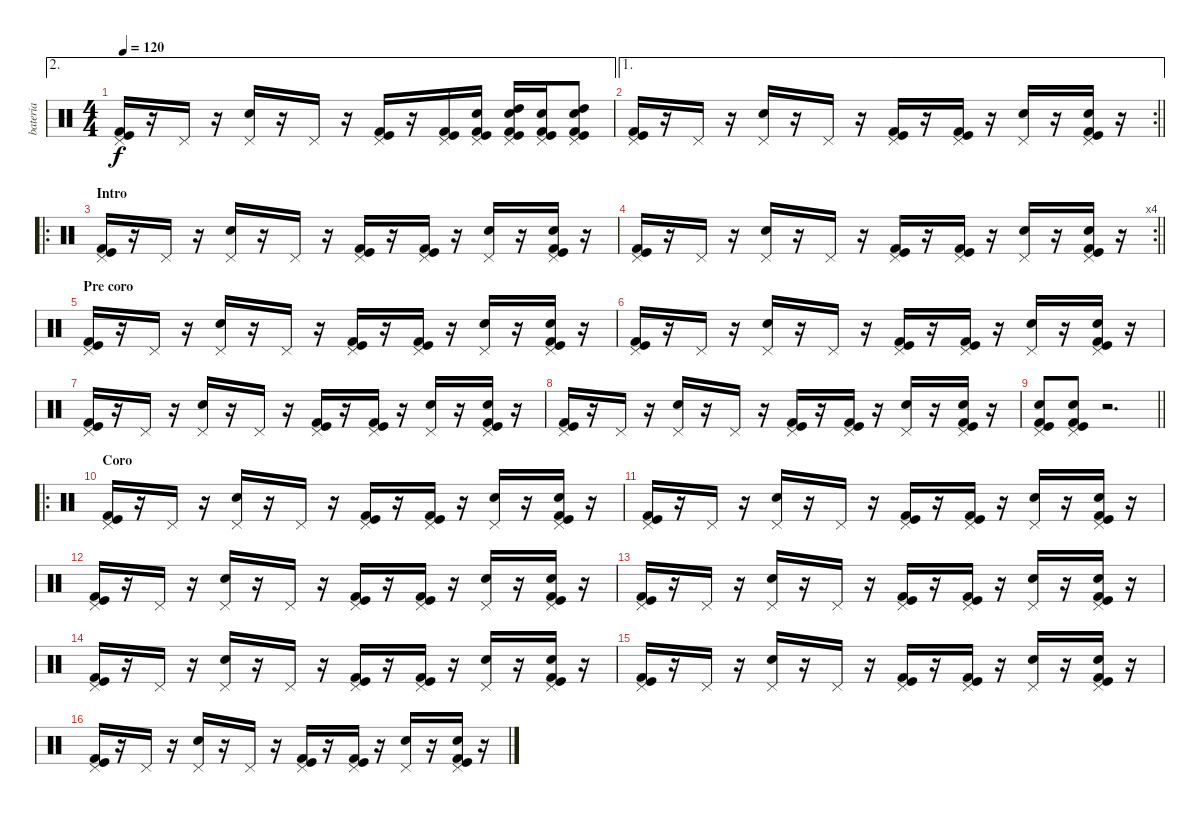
\track ("bateria" "bateria") {instrument percussion}
\staff {score}
\articulation defaults
\ae 2
\ts (4 4)
\tempo 120
\clef neutral
\ks c
("Kick (hit) 2" "Kick (hit)" "Pedal Hi-Hat (hit)").16{dy f} r.16 "Pedal Hi-Hat (hit)".16 r.16 ("Electric Snare (hit)" "Pedal Hi-Hat (hit)").16 r.16 "Pedal Hi-Hat (hit)".16 r.16 ("Kick (hit) 2" "Kick (hit)" "Pedal Hi-Hat (hit)").16 r.16 ("Kick (hit) 2" "Kick (hit)" "Pedal Hi-Hat (hit)").16 ("Electric Snare (hit)" "Kick (hit) 2" "Kick (hit)" "Pedal Hi-Hat (hit)").16 ("High Tom (hit)" "Electric Snare (hit)" "Kick (hit) 2" "Kick (hit)" "Pedal Hi-Hat (hit)").16 ("Electric Snare (hit)" "Kick (hit) 2" "Kick (hit)" "Pedal Hi-Hat (hit)").16 ("High Tom (hit)" "Electric Snare (hit)" "Kick (hit) 2" "Kick (hit)" "Pedal Hi-Hat (hit)").8 |
\ae 1
\rc 2
\barLineRight lightlight
("Kick (hit) 2" "Kick (hit)" "Pedal Hi-Hat (hit)").16 r.16 "Pedal Hi-Hat (hit)".16 r.16 ("Electric Snare (hit)" "Pedal Hi-Hat (hit)").16 r.16 "Pedal Hi-Hat (hit)".16 r.16 ("Kick (hit) 2" "Kick (hit)" "Pedal Hi-Hat (hit)").16 r.16 ("Kick (hit) 2" "Kick (hit)" "Pedal Hi-Hat (hit)").16 r.16 ("Electric Snare (hit)" "Pedal Hi-Hat (hit)").16 r.16 ("Electric Snare (hit)" "Kick (hit) 2" "Kick (hit)" "Pedal Hi-Hat (hit)").16 r.16 |
\ro
\section ("" "Intro")
("Kick (hit) 2" "Kick (hit)" "Pedal Hi-Hat (hit)").16 r.16 "Pedal Hi-Hat (hit)".16 r.16 ("Electric Snare (hit)" "Pedal Hi-Hat (hit)").16 r.16 "Pedal Hi-Hat (hit)".16 r.16 ("Kick (hit) 2" "Kick (hit)" "Pedal Hi-Hat (hit)").16 r.16 ("Kick (hit) 2" "Kick (hit)" "Pedal Hi-Hat (hit)").16 r.16 ("Electric Snare (hit)" "Pedal Hi-Hat (hit)").16 r.16 ("Electric Snare (hit)" "Kick (hit) 2" "Kick (hit)" "Pedal Hi-Hat (hit)").16 r.16 |
\rc 4
\barLineRight lightlight
("Kick (hit) 2" "Kick (hit)" "Pedal Hi-Hat (hit)").16 r.16 "Pedal Hi-Hat (hit)".16 r.16 ("Electric Snare (hit)" "Pedal Hi-Hat (hit)").16 r.16 "Pedal Hi-Hat (hit)".16 r.16 ("Kick (hit) 2" "Kick (hit)" "Pedal Hi-Hat (hit)").16 r.16 ("Kick (hit) 2" "Kick (hit)" "Pedal Hi-Hat (hit)").16 r.16 ("Electric Snare (hit)" "Pedal Hi-Hat (hit)").16 r.16 ("Electric Snare (hit)" "Kick (hit) 2" "Kick (hit)" "Pedal Hi-Hat (hit)").16 r.16 |
\section ("" "Pre coro")
("Kick (hit) 2" "Kick (hit)" "Pedal Hi-Hat (hit)").16 r.16 "Pedal Hi-Hat (hit)".16 r.16 ("Electric Snare (hit)" "Pedal Hi-Hat (hit)").16 r.16 "Pedal Hi-Hat (hit)".16 r.16 ("Kick (hit) 2" "Kick (hit)" "Pedal Hi-Hat (hit)").16 r.16 ("Kick (hit) 2" "Kick (hit)" "Pedal Hi-Hat (hit)").16 r.16 ("Electric Snare (hit)" "Pedal Hi-Hat (hit)").16 r.16 ("Electric Snare (hit)" "Kick (hit) 2" "Kick (hit)" "Pedal Hi-Hat (hit)").16 r.16 |
("Kick (hit) 2" "Kick (hit)" "Pedal Hi-Hat (hit)").16 r.16 "Pedal Hi-Hat (hit)".16 r.16 ("Electric Snare (hit)" "Pedal Hi-Hat (hit)").16 r.16 "Pedal Hi-Hat (hit)".16 r.16 ("Kick (hit) 2" "Kick (hit)" "Pedal Hi-Hat (hit)").16 r.16 ("Kick (hit) 2" "Kick (hit)" "Pedal Hi-Hat (hit)").16 r.16 ("Electric Snare (hit)" "Pedal Hi-Hat (hit)").16 r.16 ("Electric Snare (hit)" "Kick (hit) 2" "Kick (hit)" "Pedal Hi-Hat (hit)").16 r.16 |
("Kick (hit) 2" "Kick (hit)" "Pedal Hi-Hat (hit)").16 r.16 "Pedal Hi-Hat (hit)".16 r.16 ("Electric Snare (hit)" "Pedal Hi-Hat (hit)").16 r.16 "Pedal Hi-Hat (hit)".16 r.16 ("Kick (hit) 2" "Kick (hit)" "Pedal Hi-Hat (hit)").16 r.16 ("Kick (hit) 2" "Kick (hit)" "Pedal Hi-Hat (hit)").16 r.16 ("Electric Snare (hit)" "Pedal Hi-Hat (hit)").16 r.16 ("Electric Snare (hit)" "Kick (hit) 2" "Kick (hit)" "Pedal Hi-Hat (hit)").16 r.16 |
("Kick (hit) 2" "Kick (hit)" "Pedal Hi-Hat (hit)").16 r.16 "Pedal Hi-Hat (hit)".16 r.16 ("Electric Snare (hit)" "Pedal Hi-Hat (hit)").16 r.16 "Pedal Hi-Hat (hit)".16 r.16 ("Kick (hit) 2" "Kick (hit)" "Pedal Hi-Hat (hit)").16 r.16 ("Kick (hit) 2" "Kick (hit)" "Pedal Hi-Hat (hit)").16 r.16 ("Electric Snare (hit)" "Pedal Hi-Hat (hit)").16 r.16 ("Electric Snare (hit)" "Kick (hit) 2" "Kick (hit)" "Pedal Hi-Hat (hit)").16 r.16 |
\barLineRight lightlight
("Electric Snare (hit)" "Kick (hit) 2" "Kick (hit)" "Pedal Hi-Hat (hit)").8 ("Electric Snare (hit)" "Kick (hit) 2" "Kick (hit)" "Pedal Hi-Hat (hit)").8 r.2{d} |
\ro
\section ("" "Coro")
("Kick (hit) 2" "Kick (hit)" "Pedal Hi-Hat (hit)").16 r.16 "Pedal Hi-Hat (hit)".16 r.16 ("Electric Snare (hit)" "Pedal Hi-Hat (hit)").16 r.16 "Pedal Hi-Hat (hit)".16 r.16 ("Kick (hit) 2" "Kick (hit)" "Pedal Hi-Hat (hit)").16 r.16 ("Kick (hit) 2" "Kick (hit)" "Pedal Hi-Hat (hit)").16 r.16 ("Electric Snare (hit)" "Pedal Hi-Hat (hit)").16 r.16 ("Electric Snare (hit)" "Kick (hit) 2" "Kick (hit)" "Pedal Hi-Hat (hit)").16 r.16 |
("Kick (hit) 2" "Kick (hit)" "Pedal Hi-Hat (hit)").16 r.16 "Pedal Hi-Hat (hit)".16 r.16 ("Electric Snare (hit)" "Pedal Hi-Hat (hit)").16 r.16 "Pedal Hi-Hat (hit)".16 r.16 ("Kick (hit) 2" "Kick (hit)" "Pedal Hi-Hat (hit)").16 r.16 ("Kick (hit) 2" "Kick (hit)" "Pedal Hi-Hat (hit)").16 r.16 ("Electric Snare (hit)" "Pedal Hi-Hat (hit)").16 r.16 ("Electric Snare (hit)" "Kick (hit) 2" "Kick (hit)" "Pedal Hi-Hat (hit)").16 r.16 |
("Kick (hit) 2" "Kick (hit)" "Pedal Hi-Hat (hit)").16 r.16 "Pedal Hi-Hat (hit)".16 r.16 ("Electric Snare (hit)" "Pedal Hi-Hat (hit)").16 r.16 "Pedal Hi-Hat (hit)".16 r.16 ("Kick (hit) 2" "Kick (hit)" "Pedal Hi-Hat (hit)").16 r.16 ("Kick (hit) 2" "Kick (hit)" "Pedal Hi-Hat (hit)").16 r.16 ("Electric Snare (hit)" "Pedal Hi-Hat (hit)").16 r.16 ("Electric Snare (hit)" "Kick (hit) 2" "Kick (hit)" "Pedal Hi-Hat (hit)").16 r.16 |
("Kick (hit) 2" "Kick (hit)" "Pedal Hi-Hat (hit)").16 r.16 "Pedal Hi-Hat (hit)".16 r.16 ("Electric Snare (hit)" "Pedal Hi-Hat (hit)").16 r.16 "Pedal Hi-Hat (hit)".16 r.16 ("Kick (hit) 2" "Kick (hit)" "Pedal Hi-Hat (hit)").16 r.16 ("Kick (hit) 2" "Kick (hit)" "Pedal Hi-Hat (hit)").16 r.16 ("Electric Snare (hit)" "Pedal Hi-Hat (hit)").16 r.16 ("Electric Snare (hit)" "Kick (hit) 2" "Kick (hit)" "Pedal Hi-Hat (hit)").16 r.16 |
("Kick (hit) 2" "Kick (hit)" "Pedal Hi-Hat (hit)").16 r.16 "Pedal Hi-Hat (hit)".16 r.16 ("Electric Snare (hit)" "Pedal Hi-Hat (hit)").16 r.16 "Pedal Hi-Hat (hit)".16 r.16 ("Kick (hit) 2" "Kick (hit)" "Pedal Hi-Hat (hit)").16 r.16 ("Kick (hit) 2" "Kick (hit)" "Pedal Hi-Hat (hit)").16 r.16 ("Electric Snare (hit)" "Pedal Hi-Hat (hit)").16 r.16 ("Electric Snare (hit)" "Kick (hit) 2" "Kick (hit)" "Pedal Hi-Hat (hit)").16 r.16 |
("Kick (hit) 2" "Kick (hit)" "Pedal Hi-Hat (hit)").16 r.16 "Pedal Hi-Hat (hit)".16 r.16 ("Electric Snare (hit)" "Pedal Hi-Hat (hit)").16 r.16 "Pedal Hi-Hat (hit)".16 r.16 ("Kick (hit) 2" "Kick (hit)" "Pedal Hi-Hat (hit)").16 r.16 ("Kick (hit) 2" "Kick (hit)" "Pedal Hi-Hat (hit)").16 r.16 ("Electric Snare (hit)" "Pedal Hi-Hat (hit)").16 r.16 ("Electric Snare (hit)" "Kick (hit) 2" "Kick (hit)" "Pedal Hi-Hat (hit)").16 r.16 |
("Kick (hit) 2" "Kick (hit)" "Pedal Hi-Hat (hit)").16 r.16 "Pedal Hi-Hat (hit)".16 r.16 ("Electric Snare (hit)" "Pedal Hi-Hat (hit)").16 r.16 "Pedal Hi-Hat (hit)".16 r.16 ("Kick (hit) 2" "Kick (hit)" "Pedal Hi-Hat (hit)").16 r.16 ("Kick (hit) 2" "Kick (hit)" "Pedal Hi-Hat (hit)").16 r.16 ("Electric Snare (hit)" "Pedal Hi-Hat (hit)").16 r.16 ("Electric Snare (hit)" "Kick (hit) 2" "Kick (hit)" "Pedal Hi-Hat (hit)").16 r.16
